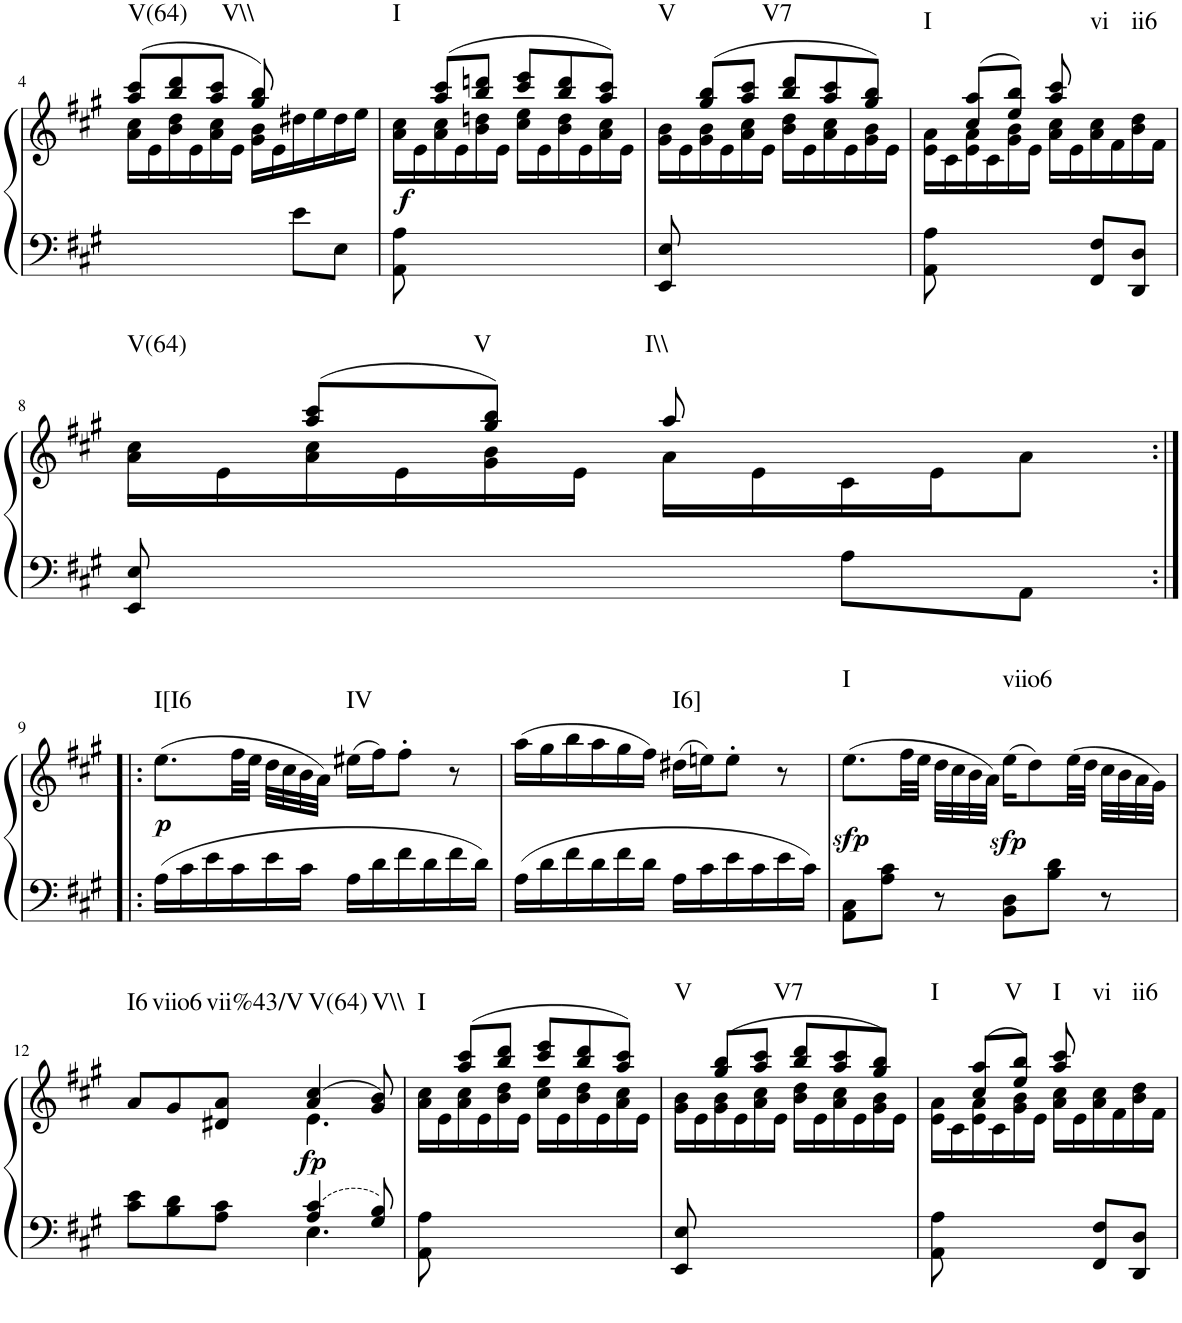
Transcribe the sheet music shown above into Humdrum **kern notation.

**kern	**kern	**dynam	**harte
*part1	*part1	*part1	*part1
*staff2	*staff1	*staff1/2	*
*I"Piano	*	*	*
*I'Pno.	*	*	*
!!LO:PB:g=z
*clefF4	*clefG2	*	*
*k[f#c#g#]	*k[f#c#g#]	*	*
*M6/8	*M6/8	*	*
=4	=4	=4	=4
*	*^	*	*
!	!	!	!	!LO:H:kt=V(64)
2ryy	(8aa/ 8ccc#/L	16a\ 16cc#\LL	.	N
.	.	16e\	.	.
.	8bb/ 8ddd/	16b\ 16dd\	.	.
.	.	16e\	.	.
.	8aa/ 8ccc#/J	16a\ 16cc#\	.	.
.	.	16e\JJ	.	.
!	!	!	!	!LO:H:kt=V\\
.	8gg#/ 8bb/)	16g#\ 16b\LL	.	N
.	.	16e\	.	.
8e\L	4ryy	16dd#X\	.	.
.	.	16ee\	.	.
8E\J	.	16dd#\	.	.
.	.	16ee\JJ	.	.
=5	=5	=5	=5	=5
!	!	!	!LO:DY:a=2	!LO:H:kt=I
8AA\ 8A\	8ryy	16a\ 16cc#\LL	f	N
.	.	16e\	.	.
8ryy	(8aa/ 8ccc#/L	16a\ 16cc#\	.	.
.	.	16e\	.	.
2ryy	8bb/ 8dddn/J	16b\ 16ddn\	.	.
.	.	16e\JJ	.	.
.	8ccc#/ 8eee/L	16cc#\ 16ee\LL	.	.
.	.	16e\	.	.
.	8bb/ 8ddd/	16b\ 16dd\	.	.
.	.	16e\	.	.
.	8aa/ 8ccc#/J)	16a\ 16cc#\	.	.
.	.	16e\JJ	.	.
=6	=6	=6	=6	=6
!	!	!	!	!LO:H:kt=V
8EE/ 8E/	8ryy	16g#\ 16b\LL	.	N
.	.	16e\	.	.
8ryy	(8gg#/ 8bb/L	16g#\ 16b\	.	.
.	.	16e\	.	.
2ryy	8aa/ 8ccc#/J	16a\ 16cc#\	.	.
.	.	16e\JJ	.	.
!	!	!	!	!LO:H:kt=V7
.	8bb/ 8ddd/L	16b\ 16dd\LL	.	N
.	.	16e\	.	.
.	8aa/ 8ccc#/	16a\ 16cc#\	.	.
.	.	16e\	.	.
.	8gg#/ 8bb/J)	16g#\ 16b\	.	.
.	.	16e\JJ	.	.
=7	=7	=7	=7	=7
!	!	!	!	!LO:H:kt=I
8AA\ 8A\	8ryy	16e\ 16a\LL	.	N
.	.	16c#\	.	.
8ryy	(8cc#/ 8aa/L	16e\ 16a\	.	.
.	.	16c#\	.	.
8ryy	8ee/ 8bb/J)	16g#\ 16b\	.	.
.	.	16e\JJ	.	.
8ryy	8aa/ 8ccc#/	16a\ 16cc#\LL	.	.
.	.	16e\	.	.
!	!	!	!	!LO:H:n=1:kt=vi
!	!	!	!	!LO:H:n=2:kt=ii6
8FF#/ 8F#/L	4ryy	16a\ 16cc#\	.	N N
.	.	16f#\	.	.
8DD/ 8D/J	.	16b\ 16dd\	.	.
.	.	16f#\JJ	.	.
!!LO:LB:g=z	!!
=8	=8	=8	=8	=8
!	!	!	!	!LO:H:kt=V(64)
8EE/ 8E/	8ryy	16a\ 16cc#\LL	.	N
.	.	16e\	.	.
8ryy	(8aa/ 8ccc#/L	16a\ 16cc#\	.	.
.	.	16e\	.	.
!	!	!	!	!LO:H:kt=V
8ryy	8gg#/ 8bb/J)	16g#\ 16b\	.	N
.	.	16e\JJ	.	.
!	!	!	!	!LO:H:kt=I\\
8ryy	8aa/	16a\LL	.	N
.	.	16e\	.	.
8A\L	4ryy	16c#\	.	.
.	.	16e\J	.	.
8AA\J	.	8a\J	.	.
!!LO:LB:g=z
=9:|!|:	=9:|!|:	=9:|!|:	=9:|!|:	=9:|!|:
!	!	!	!LO:DY:b	!LO:H:kt=I[I6
*	*v	*v	*	*
16A\LL	(8.ee\L	p	N
16c#\	.	.	.
16e\	.	.	.
16c#\	32ff#\LL	.	.
.	32ee\JJJ	.	.
16e\	32dd\LLL	.	.
.	32cc#\	.	.
16c#\JJ	32b\	.	.
.	32a\JJJ)	.	.
!	!	!	!LO:H:kt=IV
16A\LL	(16ee#X\LL	.	N
16d\	16ff#\J)	.	.
16f#\	8ff#'\J	.	.
16d\	.	.	.
16f#\	8r	.	.
16d\JJ	.	.	.
=10	=10	=10	=10
16A\LL	(16aa\LL	.	.
16d\	16gg#\	.	.
16f#\	16bb\	.	.
16d\	16aa\	.	.
16f#\	16gg#\	.	.
16d\JJ	16ff#\JJ)	.	.
!	!	!	!LO:H:kt=I6]
16A\LL	(16dd#X\LL	.	N
16c#\	16een\J)	.	.
16e\	8ee'\J	.	.
16c#\	.	.	.
16e\	8r	.	.
16c#\JJ	.	.	.
=11	=11	=11	=11
!	!	!LO:DY:b	!LO:H:kt=I
8AA\ 8C#\L	(8.ee\L	sfp	N
8A\ 8c#\J	.	.	.
.	32ff#\LL	.	.
.	32ee\JJJ	.	.
8r	32dd\LLL	.	.
.	32cc#\	.	.
.	32b\	.	.
.	32a\JJJ)	.	.
!	!	!LO:DY:b	!LO:H:kt=viio6
8BB\ 8D\L	(16ee\KL	sfp	N
.	8dd\)	.	.
8B\ 8d\J	.	.	.
.	(32ee\LL	.	.
.	32dd\JJJ	.	.
8r	32cc#\LLL	.	.
.	32b\	.	.
.	32a\	.	.
.	32g#\JJJ)	.	.
!!LO:LB:g=z
=12	=12	=12	=12
*^	*^	*	*
!	!	!	!	!	!LO:H:kt=I6
8c#\ 8e\L	4.ryy	8a/L	4.ryy	.	N
!	!	!	!	!	!LO:H:kt=viio6
8B\ 8d\	.	8g#/	.	.	N
!	!	!	!	!	!LO:H:kt=vii%43/V
8A\ 8c#\J	.	8d#X/ 8a/J	.	.	N
!	!	!	!	!LO:DY:a=2	!LO:H:kt=V(64)
4A/ 4c#/	4.E\	(4a/ 4cc#/	4.e\	fp	N
!	!	!	!	!	!LO:H:kt=V\\
8G#/ 8B/	.	8g#/ 8b/)	.	.	N
*v	*v	*	*	*	*
=13	=13	=13	=13	=13
!	!	!	!	!LO:H:kt=I
8AA\ 8A\	8ryy	16a\ 16cc#\LL	.	N
.	.	16e\	.	.
8ryy	(8aa/ 8ccc#/L	16a\ 16cc#\	.	.
.	.	16e\	.	.
2ryy	8bb/ 8ddd/J	16b\ 16dd\	.	.
.	.	16e\JJ	.	.
.	8ccc#/ 8eee/L	16cc#\ 16ee\LL	.	.
.	.	16e\	.	.
.	8bb/ 8ddd/	16b\ 16dd\	.	.
.	.	16e\	.	.
.	8aa/ 8ccc#/J)	16a\ 16cc#\	.	.
.	.	16e\JJ	.	.
=14	=14	=14	=14	=14
!	!	!	!	!LO:H:kt=V
8EE/ 8E/	8ryy	16g#\ 16b\LL	.	N
.	.	16e\	.	.
8ryy	(8gg#/ 8bb/L	16g#\ 16b\	.	.
.	.	16e\	.	.
2ryy	8aa/ 8ccc#/J	16a\ 16cc#\	.	.
.	.	16e\JJ	.	.
!	!	!	!	!LO:H:kt=V7
.	8bb/ 8ddd/L	16b\ 16dd\LL	.	N
.	.	16e\	.	.
.	8aa/ 8ccc#/	16a\ 16cc#\	.	.
.	.	16e\	.	.
.	8gg#/ 8bb/J)	16g#\ 16b\	.	.
.	.	16e\JJ	.	.
=15	=15	=15	=15	=15
!	!	!	!	!LO:H:kt=I
8AA\ 8A\	8ryy	16e\ 16a\LL	.	N
.	.	16c#\	.	.
8ryy	(8cc#/ 8aa/L	16e\ 16a\	.	.
.	.	16c#\	.	.
!	!	!	!	!LO:H:kt=V
8ryy	8ee/ 8bb/J)	16g#\ 16b\	.	N
.	.	16e\JJ	.	.
!	!	!	!	!LO:H:kt=I
8ryy	8aa/ 8ccc#/	16a\ 16cc#\LL	.	N
.	.	16e\	.	.
!	!	!	!	!LO:H:n=1:kt=vi
!	!	!	!	!LO:H:n=2:kt=ii6
8FF#/ 8F#/L	4ryy	16a\ 16cc#\	.	N N
.	.	16f#\	.	.
8DD/ 8D/J	.	16b\ 16dd\	.	.
.	.	16f#\JJ	.	.
*	*v	*v	*	*
=	=	=	=
*-	*-	*-	*-
